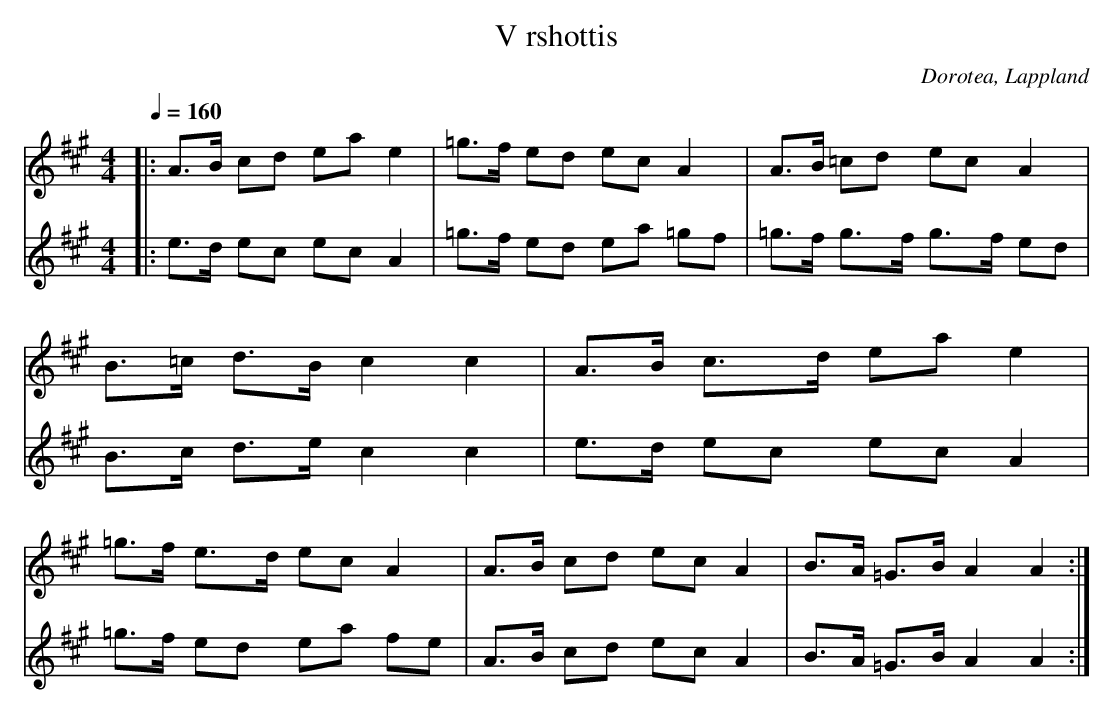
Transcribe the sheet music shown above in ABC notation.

X:1
T:V rshottis
O:Dorotea, Lappland
M:4/4
L:1/16
Q:1/4=160
K:A
V:1
|: A3B c2d2 e2a2 e4 | =g3f e2d2 e2c2 A4 | A3B =c2d2 e2c2 A4 |B3=c d3B c4 c4  | A3B c3d e2a2 e4 | =g3f e3d e2c2 A4 | A3B c2d2 e2c2 A4 |B3A =G3B A4 A4:|
V:2
|:  e3d e2c2  e2c2 A4 | =g3f e2d2 e2a2 =g2f2 | =g3f g3f g3f e2d2 |B3c d3e c4 c4  |e3d e2c2 e2c2 A4 | =g3f e2d2 e2a2 f2e2 |A3B c2d2 e2c2 A4  |B3A =G3B A4 A4 :|
